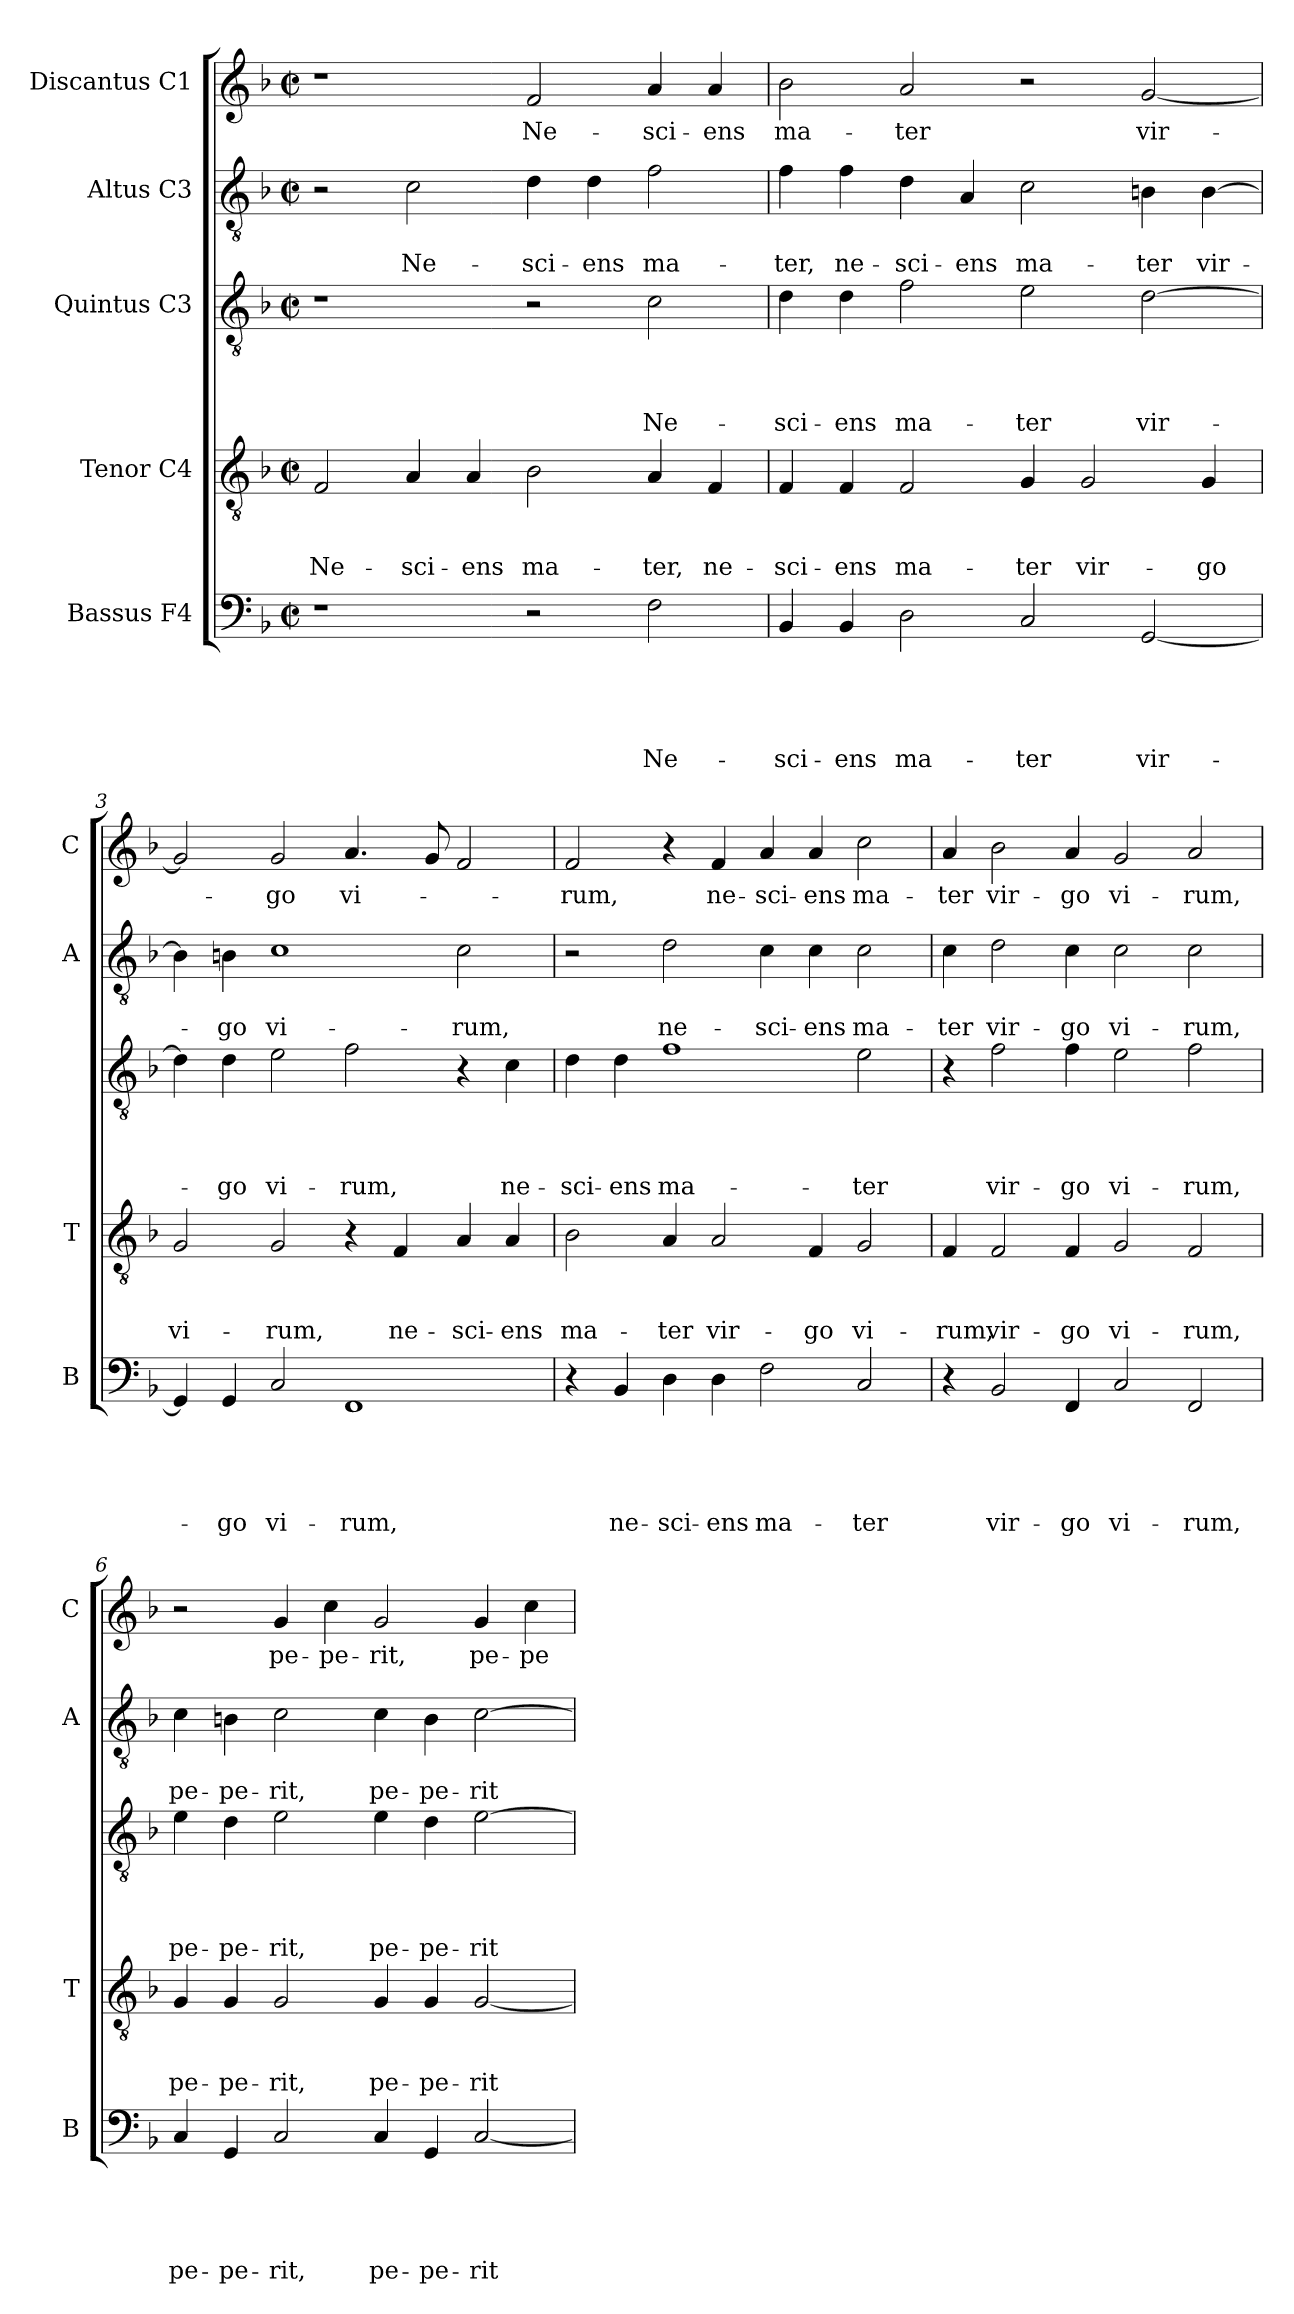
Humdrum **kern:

**kern	**text	**text	**text	**text	**text	**kern	**text	**text	**text	**kern	**text	**text	**text	**text	**kern	**text	**text	**kern	**text
*part5	*part5	*part5	*part5	*part5	*part5	*part4	*part4	*part4	*part4	*part3	*part3	*part3	*part3	*part3	*part2	*part2	*part2	*part1	*part1
*staff5	*staff5	*staff5	*staff5	*staff5	*staff5	*staff4	*staff4	*staff4	*staff4	*staff3	*staff3	*staff3	*staff3	*staff3	*staff2	*staff2	*staff2	*staff1	*staff1
*I"Bassus F4	*	*	*	*	*	*I"Tenor C4	*	*	*	*I"Quintus C3	*	*	*	*	*I"Altus C3	*	*	*I"Discantus C1	*
*I'B	*	*	*	*	*	*I'T	*	*	*	*	*	*	*	*	*I'A	*	*	*I'C	*
*clefF4	*	*	*	*	*	*clefGv2	*	*	*	*clefGv2	*	*	*	*	*clefGv2	*	*	*clefG2	*
*k[b-]	*	*	*	*	*	*k[b-]	*	*	*	*k[b-]	*	*	*	*	*k[b-]	*	*	*k[b-]	*
*F:	*	*	*	*	*	*F:	*	*	*	*F:	*	*	*	*	*F:	*	*	*F:	*
*M2/2	*	*	*	*	*	*M2/2	*	*	*	*M2/2	*	*	*	*	*M2/2	*	*	*M2/2	*
*met(c|)	*	*	*	*	*	*met(c|)	*	*	*	*met(c|)	*	*	*	*	*met(c|)	*	*	*met(c|)	*
=1	=1	=1	=1	=1	=1	=1	=1	=1	=1	=1	=1	=1	=1	=1	=1	=1	=1	=1	=1
!	!	!	!	!	!	!	!	!	!LO:LY:b	!	!	!	!	!	!	!	!	!	!
1r	.	.	.	.	.	2F/	.	.	Ne-	1r	.	.	.	.	2r	.	.	1r	.
!	!	!	!	!	!	!	!	!	!LO:LY:b	!	!	!	!	!	!	!	!LO:LY:b	!	!
.	.	.	.	.	.	4A/	.	.	-sci-	.	.	.	.	.	2c\	.	Ne-	.	.
!	!	!	!	!	!	!	!	!	!LO:LY:b	!	!	!	!	!	!	!	!	!	!
.	.	.	.	.	.	4A/	.	.	-ens	.	.	.	.	.	.	.	.	.	.
!	!	!	!	!	!	!	!	!	!LO:LY:b	!	!	!	!	!	!	!	!LO:LY:b	!	!LO:LY:b
2r	.	.	.	.	.	2B-\	.	.	ma-	2r	.	.	.	.	4d\	.	-sci-	2f/	Ne-
!	!	!	!	!	!	!	!	!	!	!	!	!	!	!	!	!	!LO:LY:b	!	!
.	.	.	.	.	.	.	.	.	.	.	.	.	.	.	4d\	.	-ens	.	.
!	!	!	!	!	!LO:LY:b	!	!	!	!LO:LY:b	!	!	!	!	!LO:LY:b	!	!	!LO:LY:b	!	!LO:LY:b
2F\	.	.	.	.	Ne-	4A/	.	.	-ter,	2c\	.	.	.	Ne-	2f\	.	ma-	4a/	-sci-
!	!	!	!	!	!	!	!	!	!LO:LY:b	!	!	!	!	!	!	!	!	!	!LO:LY:b
.	.	.	.	.	.	4F/	.	.	ne-	.	.	.	.	.	.	.	.	4a/	-ens
=2	=2	=2	=2	=2	=2	=2	=2	=2	=2	=2	=2	=2	=2	=2	=2	=2	=2	=2	=2
!	!	!	!	!	!LO:LY:b	!	!	!	!LO:LY:b	!	!	!	!	!LO:LY:b	!	!	!LO:LY:b	!	!LO:LY:b
4BB-/	.	.	.	.	-sci-	4F/	.	.	-sci-	4d\	.	.	.	-sci-	4f\	.	-ter,	2b-\	ma-
!	!	!	!	!	!LO:LY:b	!	!	!	!LO:LY:b	!	!	!	!	!LO:LY:b	!	!	!LO:LY:b	!	!
4BB-/	.	.	.	.	-ens	4F/	.	.	-ens	4d\	.	.	.	-ens	4f\	.	ne-	.	.
!	!	!	!	!	!LO:LY:b	!	!	!	!LO:LY:b	!	!	!	!	!LO:LY:b	!	!	!LO:LY:b	!	!LO:LY:b
2D\	.	.	.	.	ma-	2F/	.	.	ma-	2f\	.	.	.	ma-	4d\	.	-sci-	2a/	-ter
!	!	!	!	!	!	!	!	!	!	!	!	!	!	!	!	!	!LO:LY:b	!	!
.	.	.	.	.	.	.	.	.	.	.	.	.	.	.	4A/	.	-ens	.	.
!	!	!	!	!	!LO:LY:b	!	!	!	!LO:LY:b	!	!	!	!	!LO:LY:b	!	!	!LO:LY:b	!	!
2C/	.	.	.	.	-ter	4G/	.	.	-ter	2e\	.	.	.	-ter	2c\	.	ma-	2r	.
!	!	!	!	!	!	!	!	!	!LO:LY:b	!	!	!	!	!	!	!	!	!	!
.	.	.	.	.	.	2G/	.	.	vir-	.	.	.	.	.	.	.	.	.	.
!	!	!	!	!	!LO:LY:b	!	!	!	!	!	!	!	!	!LO:LY:b	!	!	!LO:LY:b	!	!LO:LY:b
[2GG/	.	.	.	.	vir-	.	.	.	.	[2d\	.	.	.	vir-	4Bn\	.	-ter	[2g/	vir-
!	!	!	!	!	!	!	!	!	!LO:LY:b	!	!	!	!	!	!	!	!LO:LY:b	!	!
.	.	.	.	.	.	4G/	.	.	-go	.	.	.	.	.	[4B\	.	vir-	.	.
=3	=3	=3	=3	=3	=3	=3	=3	=3	=3	=3	=3	=3	=3	=3	=3	=3	=3	=3	=3
!	!	!	!	!	!	!	!	!	!LO:LY:b	!	!	!	!	!	!	!	!	!	!
4GG/]	.	.	.	.	.	2G/	.	.	vi-	4d\]	.	.	.	.	4B\]	.	.	2g/]	.
!	!	!	!	!	!LO:LY:b	!	!	!	!	!	!	!	!	!LO:LY:b	!	!	!LO:LY:b	!	!
4GG/	.	.	.	.	-go	.	.	.	.	4d\	.	.	.	-go	4Bn\	.	-go	.	.
!	!	!	!	!	!LO:LY:b	!	!	!	!LO:LY:b	!	!	!	!	!LO:LY:b	!	!	!LO:LY:b	!	!LO:LY:b
2C/	.	.	.	.	vi-	2G/	.	.	-rum,	2e\	.	.	.	vi-	1c	.	vi-	2g/	-go
!	!	!	!	!	!LO:LY:b	!	!	!	!	!	!	!	!	!LO:LY:b	!	!	!	!	!LO:LY:b
1FF	.	.	.	.	-rum,	4r	.	.	.	2f\	.	.	.	-rum,	.	.	.	4.a/	vi-
!	!	!	!	!	!	!	!	!	!LO:LY:b	!	!	!	!	!	!	!	!	!	!
.	.	.	.	.	.	4F/	.	.	ne-	.	.	.	.	.	.	.	.	.	.
.	.	.	.	.	.	.	.	.	.	.	.	.	.	.	.	.	.	8g/	.
!	!	!	!	!	!	!	!	!	!LO:LY:b	!	!	!	!	!	!	!	!LO:LY:b	!	!
.	.	.	.	.	.	4A/	.	.	-sci-	4r	.	.	.	.	2c\	.	-rum,	2f/	.
!	!	!	!	!	!	!	!	!	!LO:LY:b	!	!	!	!	!LO:LY:b	!	!	!	!	!
.	.	.	.	.	.	4A/	.	.	-ens	4c\	.	.	.	ne-	.	.	.	.	.
!!LO:LB:g=z
=4	=4	=4	=4	=4	=4	=4	=4	=4	=4	=4	=4	=4	=4	=4	=4	=4	=4	=4	=4
!	!	!	!	!	!	!	!	!	!LO:LY:b	!	!	!	!	!LO:LY:b	!	!	!	!	!LO:LY:b
4r	.	.	.	.	.	2B-\	.	.	ma-	4d\	.	.	.	-sci-	2r	.	.	2f/	-rum,
!	!	!	!	!	!LO:LY:b	!	!	!	!	!	!	!	!	!LO:LY:b	!	!	!	!	!
4BB-/	.	.	.	.	ne-	.	.	.	.	4d\	.	.	.	-ens	.	.	.	.	.
!	!	!	!	!	!LO:LY:b	!	!	!	!LO:LY:b	!	!	!	!	!LO:LY:b	!	!	!LO:LY:b	!	!
4D\	.	.	.	.	-sci-	4A/	.	.	-ter	1f	.	.	.	ma-	2d\	.	ne-	4r	.
!	!	!	!	!	!LO:LY:b	!	!	!	!LO:LY:b	!	!	!	!	!	!	!	!	!	!LO:LY:b
4D\	.	.	.	.	-ens	2A/	.	.	vir-	.	.	.	.	.	.	.	.	4f/	ne-
!	!	!	!	!	!LO:LY:b	!	!	!	!	!	!	!	!	!	!	!	!LO:LY:b	!	!LO:LY:b
2F\	.	.	.	.	ma-	.	.	.	.	.	.	.	.	.	4c\	.	-sci-	4a/	-sci-
!	!	!	!	!	!	!	!	!	!LO:LY:b	!	!	!	!	!	!	!	!LO:LY:b	!	!LO:LY:b
.	.	.	.	.	.	4F/	.	.	-go	.	.	.	.	.	4c\	.	-ens	4a/	-ens
!	!	!	!	!	!LO:LY:b	!	!	!	!LO:LY:b	!	!	!	!	!LO:LY:b	!	!	!LO:LY:b	!	!LO:LY:b
2C/	.	.	.	.	-ter	2G/	.	.	vi-	2e\	.	.	.	-ter	2c\	.	ma-	2cc\	ma-
=5	=5	=5	=5	=5	=5	=5	=5	=5	=5	=5	=5	=5	=5	=5	=5	=5	=5	=5	=5
!	!	!	!	!	!	!	!	!	!LO:LY:b	!	!	!	!	!	!	!	!LO:LY:b	!	!LO:LY:b
4r	.	.	.	.	.	4F/	.	.	-rum,	4r	.	.	.	.	4c\	.	-ter	4a/	-ter
!	!	!	!	!	!LO:LY:b	!	!	!	!LO:LY:b	!	!	!	!	!LO:LY:b	!	!	!LO:LY:b	!	!LO:LY:b
2BB-/	.	.	.	.	vir-	2F/	.	.	vir-	2f\	.	.	.	vir-	2d\	.	vir-	2b-\	vir-
!	!	!	!	!	!LO:LY:b	!	!	!	!LO:LY:b	!	!	!	!	!LO:LY:b	!	!	!LO:LY:b	!	!LO:LY:b
4FF/	.	.	.	.	-go	4F/	.	.	-go	4f\	.	.	.	-go	4c\	.	-go	4a/	-go
!	!	!	!	!	!LO:LY:b	!	!	!	!LO:LY:b	!	!	!	!	!LO:LY:b	!	!	!LO:LY:b	!	!LO:LY:b
2C/	.	.	.	.	vi-	2G/	.	.	vi-	2e\	.	.	.	vi-	2c\	.	vi-	2g/	vi-
!	!	!	!	!	!LO:LY:b	!	!	!	!LO:LY:b	!	!	!	!	!LO:LY:b	!	!	!LO:LY:b	!	!LO:LY:b
2FF/	.	.	.	.	-rum,	2F/	.	.	-rum,	2f\	.	.	.	-rum,	2c\	.	-rum,	2a/	-rum,
=6	=6	=6	=6	=6	=6	=6	=6	=6	=6	=6	=6	=6	=6	=6	=6	=6	=6	=6	=6
!	!	!	!	!	!LO:LY:b	!	!	!	!LO:LY:b	!	!	!	!	!LO:LY:b	!	!	!LO:LY:b	!	!
4C/	.	.	.	.	pe-	4G/	.	.	pe-	4e\	.	.	.	pe-	4c\	.	pe-	2r	.
!	!	!	!	!	!LO:LY:b	!	!	!	!LO:LY:b	!	!	!	!	!LO:LY:b	!	!	!LO:LY:b	!	!
4GG/	.	.	.	.	-pe-	4G/	.	.	-pe-	4d\	.	.	.	-pe-	4Bn\	.	-pe-	.	.
!	!	!	!	!	!LO:LY:b	!	!	!	!LO:LY:b	!	!	!	!	!LO:LY:b	!	!	!LO:LY:b	!	!LO:LY:b
2C/	.	.	.	.	-rit,	2G/	.	.	-rit,	2e\	.	.	.	-rit,	2c\	.	-rit,	4g/	pe-
!	!	!	!	!	!	!	!	!	!	!	!	!	!	!	!	!	!	!	!LO:LY:b
.	.	.	.	.	.	.	.	.	.	.	.	.	.	.	.	.	.	4cc\	-pe-
!	!	!	!	!	!LO:LY:b	!	!	!	!LO:LY:b	!	!	!	!	!LO:LY:b	!	!	!LO:LY:b	!	!LO:LY:b
4C/	.	.	.	.	pe-	4G/	.	.	pe-	4e\	.	.	.	pe-	4c\	.	pe-	2g/	-rit,
!	!	!	!	!	!LO:LY:b	!	!	!	!LO:LY:b	!	!	!	!	!LO:LY:b	!	!	!LO:LY:b	!	!
4GG/	.	.	.	.	-pe-	4G/	.	.	-pe-	4d\	.	.	.	-pe-	4B\	.	-pe-	.	.
!	!	!	!	!	!LO:LY:b	!	!	!	!LO:LY:b	!	!	!	!	!LO:LY:b	!	!	!LO:LY:b	!	!LO:LY:b
[2C/	.	.	.	.	-rit	[2G/	.	.	-rit	[2e\	.	.	.	-rit	[2c\	.	-rit	4g/	pe-
!	!	!	!	!	!	!	!	!	!	!	!	!	!	!	!	!	!	!	!LO:LY:b
.	.	.	.	.	.	.	.	.	.	.	.	.	.	.	.	.	.	4cc\	-pe-
=	=	=	=	=	=	=	=	=	=	=	=	=	=	=	=	=	=	=	=
*-	*-	*-	*-	*-	*-	*-	*-	*-	*-	*-	*-	*-	*-	*-	*-	*-	*-	*-	*-
